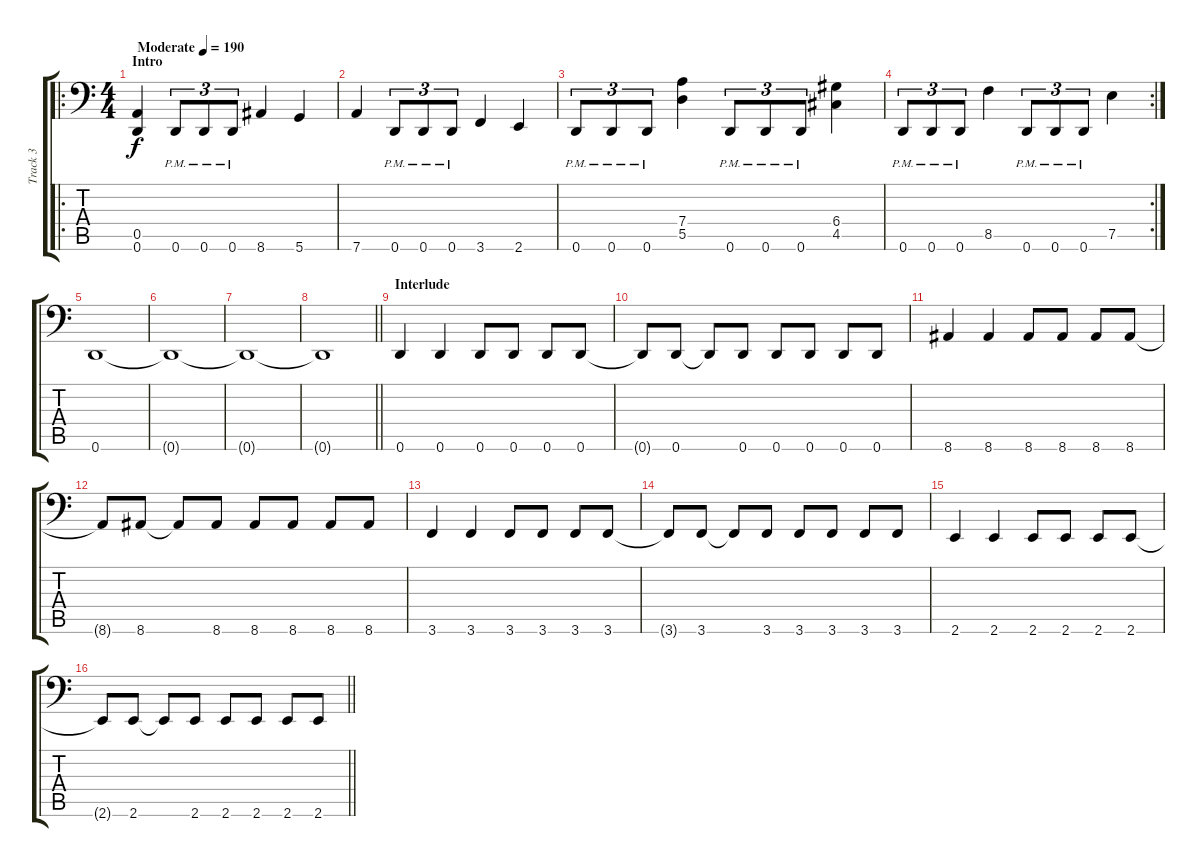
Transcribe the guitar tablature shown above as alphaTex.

\track ("Track 3" "Track 3") {instrument electricbasspick}
\staff {score tabs}
\tuning (E3 B2 G2 D2 A1 D1) {hide}
\ro
\ts (4 4)
\section ("" "Intro")
\tempo (190 "Moderate")
\clef f4
\ks c
(0.5 0.6).4{dy f instrument electricbasspick} 0.6{pm}.8{tu (3 2)} 0.6{pm}.8{tu (3 2)} 0.6{pm}.8{tu (3 2)} 8.6.4 5.6.4 |
7.6.4 0.6{pm}.8{tu (3 2)} 0.6{pm}.8{tu (3 2)} 0.6{pm}.8{tu (3 2)} 3.6.4 2.6.4 |
0.6{pm}.8{tu (3 2)} 0.6{pm}.8{tu (3 2)} 0.6{pm}.8{tu (3 2)} (7.4 5.5).4 0.6{pm}.8{tu (3 2)} 0.6{pm}.8{tu (3 2)} 0.6{pm}.8{tu (3 2)} (6.4 4.5).4 |
\rc 2
0.6{pm}.8{tu (3 2)} 0.6{pm}.8{tu (3 2)} 0.6{pm}.8{tu (3 2)} 8.5.4 0.6{pm}.8{tu (3 2)} 0.6{pm}.8{tu (3 2)} 0.6{pm}.8{tu (3 2)} 7.5.4 |
0.6.1 |
0.6{t}.1 |
0.6{t}.1 |
\barLineRight lightlight
0.6{t}.1 |
\section ("" "Interlude")
0.6.4 0.6.4 0.6.8 0.6.8 0.6.8 0.6.8 |
0.6{t}.8 0.6.8 0.6{t}.8 0.6.8 0.6.8 0.6.8 0.6.8 0.6.8 |
8.6.4 8.6.4 8.6.8 8.6.8 8.6.8 8.6.8 |
8.6{t}.8 8.6.8 8.6{t}.8 8.6.8 8.6.8 8.6.8 8.6.8 8.6.8 |
3.6.4 3.6.4 3.6.8 3.6.8 3.6.8 3.6.8 |
3.6{t}.8 3.6.8 3.6{t}.8 3.6.8 3.6.8 3.6.8 3.6.8 3.6.8 |
2.6.4 2.6.4 2.6.8 2.6.8 2.6.8 2.6.8 |
\barLineRight lightlight
2.6{t}.8 2.6.8 2.6{t}.8 2.6.8 2.6.8 2.6.8 2.6.8 2.6.8
